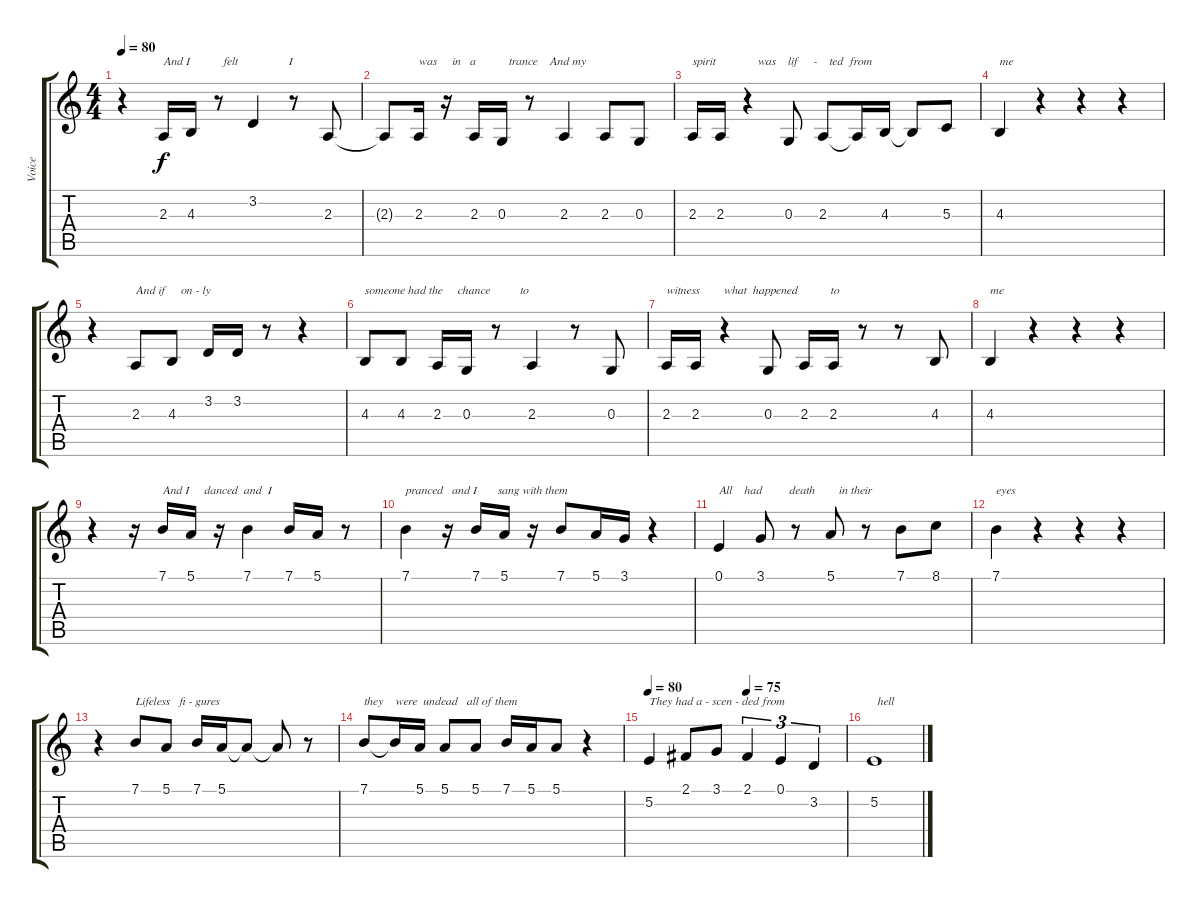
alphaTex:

\track ("Voice" "Voice") {instrument electricgrandpiano}
\staff {score tabs}
\tuning (E4 B3 G3 D3 A2 E2) {hide}
\ts (4 4)
\tempo 80
\clef g2
\ks c
r.4{dy f} 2.3.16{txt "And I           felt                 I"} 4.3.16 r.8 3.2.4 r.8 2.3.8 |
2.3{t}.8 2.3.16{txt "was     in   a           trance    And my"} r.16 2.3.16 0.3.16 r.8 2.3.4 2.3.8 0.3.8 |
2.3.16{txt "spirit              was    lif     -    ted  from "} 2.3.16 r.4 0.3.8 2.3.8 2.3{t}.16 4.3.16 4.3{t}.8 5.3.8 |
4.3.4{txt "me "} r.4 r.4 r.4 |
r.4 2.3.8{txt "And if     on - ly"} 4.3.8 3.2.16 3.2.16 r.8 r.4 |
4.3.8{txt "someone had the     chance          to"} 4.3.8 2.3.16 0.3.16 r.8 2.3.4 r.8 0.3.8 |
2.3.16{txt "witness        what  happened           to"} 2.3.16 r.4 0.3.8 2.3.16 2.3.16 r.8 r.8 4.3.8 |
4.3.4{txt "me"} r.4 r.4 r.4 |
r.4 r.16 7.1.16{txt "And I     danced  and  I"} 5.1.16 r.16 7.1.4 7.1.16 5.1.16 r.8 |
7.1.4{txt "pranced   and I       sang with them "} r.16 7.1.16 5.1.16 r.16 7.1.8 5.1.16 3.1.16 r.4 |
0.1.4{txt "All    had         death        in their"} 3.1.8 r.8 5.1.8 r.8 7.1.8 8.1.8 |
7.1.4{txt "eyes "} r.4 r.4 r.4 |
r.4 7.1.8{txt "Lifeless   fi - gures "} 5.1.8 7.1.16 5.1.16 5.1{t}.8 5.1{t}.8 r.8 |
7.1.8{txt "they    were  undead   all of them "} 7.1{t}.16 5.1.16 5.1.8 5.1.8 7.1.16 5.1.16 5.1.8 r.4 |
\tempo 80
\tempo (75 0.5)
5.2.4{txt "They had a - scen - ded from"} 2.1.8 3.1.8 2.1.4{tu (3 2)} 0.1.4{tu (3 2)} 3.2.4{tu (3 2)} |
5.2.1{txt " hell "}
